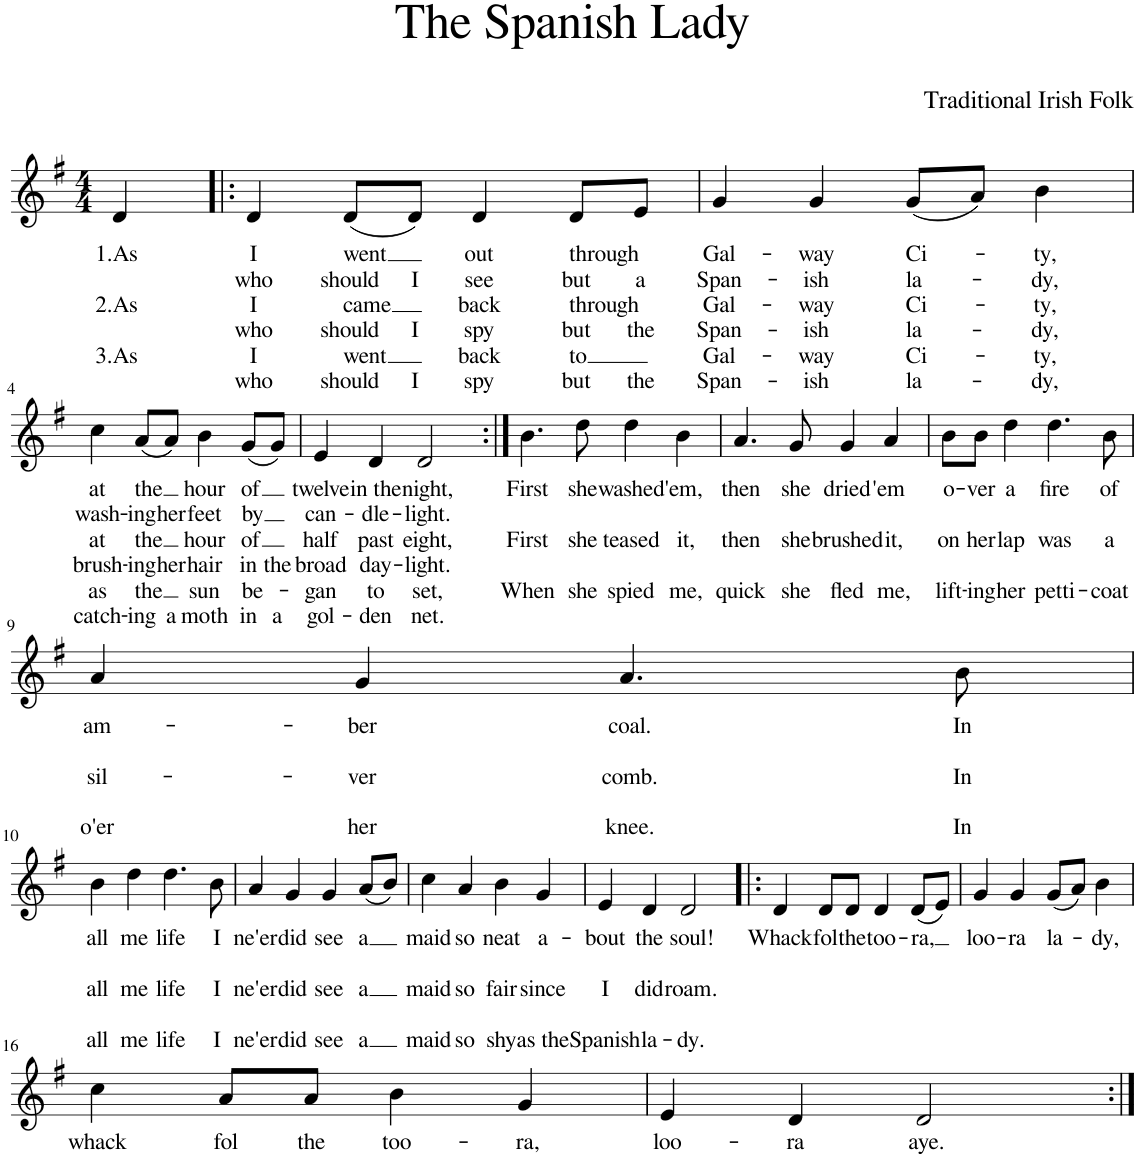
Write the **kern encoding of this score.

**kern	**text	**text	**text	**text	**text	**text
*part1	*part1	*part1	*part1	*part1	*part1	*part1
*staff1	*staff1	*staff1	*staff1	*staff1	*staff1	*staff1
*I"Piano	*	*	*	*	*	*
*I'Pno.	*	*	*	*	*	*
*clefG2	*	*	*	*	*	*
*k[f#]	*	*	*	*	*	*
*M4/4	*	*	*	*	*	*
=1	=1	=1	=1	=1	=1	=1
!	!LO:LY:b	!	!LO:LY:b	!	!LO:LY:b	!
4d/	1.As	.	2.As	.	3.As	.
=2!|:	=2!|:	=2!|:	=2!|:	=2!|:	=2!|:	=2!|:
!	!LO:LY:b	!LO:LY:b	!LO:LY:b	!LO:LY:b	!LO:LY:b	!LO:LY:b
4d/	I	who	I	who	I	who
!	!LO:LY:b	!LO:LY:b	!LO:LY:b	!LO:LY:b	!LO:LY:b	!LO:LY:b
(8d/L	went	should	came	should	went	should
!	!	!LO:LY:b	!	!LO:LY:b	!	!LO:LY:b
8d/J)	.	I	.	I	.	I
!	!LO:LY:b	!LO:LY:b	!LO:LY:b	!LO:LY:b	!LO:LY:b	!LO:LY:b
4d/	out	see	back	spy	back	spy
!	!LO:LY:b	!LO:LY:b	!LO:LY:b	!LO:LY:b	!LO:LY:b	!LO:LY:b
8d/L	through	but	through	but	to	but
!	!	!LO:LY:b	!	!LO:LY:b	!	!LO:LY:b
8e/J	.	a	.	the	.	the
=3	=3	=3	=3	=3	=3	=3
!	!LO:LY:b	!LO:LY:b	!LO:LY:b	!LO:LY:b	!LO:LY:b	!LO:LY:b
4g/	Gal-	Span-	Gal-	Span-	Gal-	Span-
!	!LO:LY:b	!LO:LY:b	!LO:LY:b	!LO:LY:b	!LO:LY:b	!LO:LY:b
4g/	-way	-ish	-way	-ish	-way	-ish
!	!LO:LY:b	!LO:LY:b	!LO:LY:b	!LO:LY:b	!LO:LY:b	!LO:LY:b
(8g/L	Ci-	la-	Ci-	la-	Ci-	la-
8a/J)	.	.	.	.	.	.
!	!LO:LY:b	!LO:LY:b	!LO:LY:b	!LO:LY:b	!LO:LY:b	!LO:LY:b
4b\	-ty,	-dy,	-ty,	-dy,	-ty,	-dy,
!!LO:LB:g=z
=4	=4	=4	=4	=4	=4	=4
!	!LO:LY:b	!LO:LY:b	!LO:LY:b	!LO:LY:b	!LO:LY:b	!LO:LY:b
4cc\	at	wash-	at	brush-	as	catch-
!	!LO:LY:b	!LO:LY:b	!LO:LY:b	!LO:LY:b	!LO:LY:b	!LO:LY:b
(8a/L	the	-ing	the	-ing	the	-ing
!	!	!LO:LY:b	!	!LO:LY:b	!	!LO:LY:b
8a/J)	.	her	.	her	.	a
!	!LO:LY:b	!LO:LY:b	!LO:LY:b	!LO:LY:b	!LO:LY:b	!LO:LY:b
4b\	hour	feet	hour	hair	sun	moth
!	!LO:LY:b	!LO:LY:b	!LO:LY:b	!LO:LY:b	!LO:LY:b	!LO:LY:b
(8g/L	of	by	of	in	be-	in
!	!	!	!	!LO:LY:b	!	!LO:LY:b
8g/J)	.	.	.	the	.	a
=5	=5	=5	=5	=5	=5	=5
!	!LO:LY:b	!LO:LY:b	!LO:LY:b	!LO:LY:b	!LO:LY:b	!LO:LY:b
4e/	twelve	can-	half	broad	-gan	gol-
!	!LO:LY:b	!LO:LY:b	!LO:LY:b	!LO:LY:b	!LO:LY:b	!LO:LY:b
4d/	in the	-dle-	past	day-	to	-den
!	!LO:LY:b	!LO:LY:b	!LO:LY:b	!LO:LY:b	!LO:LY:b	!LO:LY:b
2d/	night,	-light.	eight,	-light.	set,	net.
=6:|!	=6:|!	=6:|!	=6:|!	=6:|!	=6:|!	=6:|!
!	!LO:LY:b	!	!LO:LY:b	!	!LO:LY:b	!
4.b\	First	.	First	.	When	.
!	!LO:LY:b	!	!LO:LY:b	!	!LO:LY:b	!
8dd\	she	.	she	.	she	.
!	!LO:LY:b	!	!LO:LY:b	!	!LO:LY:b	!
4dd\	washed	.	teased	.	spied	.
!	!LO:LY:b	!	!LO:LY:b	!	!LO:LY:b	!
4b\	'em,	.	it,	.	me,	.
=7	=7	=7	=7	=7	=7	=7
!	!LO:LY:b	!	!LO:LY:b	!	!LO:LY:b	!
4.a/	then	.	then	.	quick	.
!	!LO:LY:b	!	!LO:LY:b	!	!LO:LY:b	!
8g/	she	.	she	.	she	.
!	!LO:LY:b	!	!LO:LY:b	!	!LO:LY:b	!
4g/	dried	.	brushed	.	fled	.
!	!LO:LY:b	!	!LO:LY:b	!	!LO:LY:b	!
4a/	'em	.	it,	.	me,	.
=8	=8	=8	=8	=8	=8	=8
!	!LO:LY:b	!	!LO:LY:b	!	!LO:LY:b	!
8b\L	o-	.	on	.	lift-	.
!	!LO:LY:b	!	!LO:LY:b	!	!LO:LY:b	!
8b\J	-ver	.	her	.	-ing	.
!	!LO:LY:b	!	!LO:LY:b	!	!LO:LY:b	!
4dd\	a	.	lap	.	her	.
!	!LO:LY:b	!	!LO:LY:b	!	!LO:LY:b	!
4.dd\	fire	.	was	.	petti-	.
!	!LO:LY:b	!	!LO:LY:b	!	!LO:LY:b	!
8b\	of	.	a	.	-coat	.
!!LO:LB:g=z
=9	=9	=9	=9	=9	=9	=9
!	!LO:LY:b	!	!LO:LY:b	!	!LO:LY:b	!
4a/	am-	.	sil-	.	o'er	.
!	!LO:LY:b	!	!LO:LY:b	!	!LO:LY:b	!
4g/	-ber	.	-ver	.	her	.
!	!LO:LY:b	!	!LO:LY:b	!	!LO:LY:b	!
4.a/	coal.	.	comb.	.	knee.	.
!	!LO:LY:b	!	!LO:LY:b	!	!LO:LY:b	!
8b\	In	.	In	.	In	.
!!LO:LB:g=z
=10	=10	=10	=10	=10	=10	=10
!	!LO:LY:b	!	!LO:LY:b	!	!LO:LY:b	!
4b\	all	.	all	.	all	.
!	!LO:LY:b	!	!LO:LY:b	!	!LO:LY:b	!
4dd\	me	.	me	.	me	.
!	!LO:LY:b	!	!LO:LY:b	!	!LO:LY:b	!
4.dd\	life	.	life	.	life	.
!	!LO:LY:b	!	!LO:LY:b	!	!LO:LY:b	!
8b\	I	.	I	.	I	.
=11	=11	=11	=11	=11	=11	=11
!	!LO:LY:b	!	!LO:LY:b	!	!LO:LY:b	!
4a/	ne'er	.	ne'er	.	ne'er	.
!	!LO:LY:b	!	!LO:LY:b	!	!LO:LY:b	!
4g/	did	.	did	.	did	.
!	!LO:LY:b	!	!LO:LY:b	!	!LO:LY:b	!
4g/	see	.	see	.	see	.
!	!LO:LY:b	!	!LO:LY:b	!	!LO:LY:b	!
(8a/L	a	.	a	.	a	.
8b/J)	.	.	.	.	.	.
=12	=12	=12	=12	=12	=12	=12
!	!LO:LY:b	!	!LO:LY:b	!	!LO:LY:b	!
4cc\	maid	.	maid	.	maid	.
!	!LO:LY:b	!	!LO:LY:b	!	!LO:LY:b	!
4a/	so	.	so	.	so	.
!	!LO:LY:b	!	!LO:LY:b	!	!LO:LY:b	!
4b\	neat	.	fair	.	shy	.
!	!LO:LY:b	!	!LO:LY:b	!	!LO:LY:b	!
4g/	a-	.	since	.	as the	.
=13	=13	=13	=13	=13	=13	=13
!	!LO:LY:b	!	!LO:LY:b	!	!LO:LY:b	!
4e/	-bout	.	I	.	Spanish	.
!	!LO:LY:b	!	!LO:LY:b	!	!LO:LY:b	!
4d/	the	.	did	.	la-	.
!	!LO:LY:b	!	!LO:LY:b	!	!LO:LY:b	!
2d/	soul!	.	roam.	.	-dy.	.
=14!|:	=14!|:	=14!|:	=14!|:	=14!|:	=14!|:	=14!|:
!	!LO:LY:b	!	!	!	!	!
4d/	Whack	.	.	.	.	.
!	!LO:LY:b	!	!	!	!	!
8d/L	fol	.	.	.	.	.
!	!LO:LY:b	!	!	!	!	!
8d/J	the	.	.	.	.	.
!	!LO:LY:b	!	!	!	!	!
4d/	too-	.	.	.	.	.
!	!LO:LY:b	!	!	!	!	!
(8d/L	-ra,	.	.	.	.	.
8e/J)	.	.	.	.	.	.
=15	=15	=15	=15	=15	=15	=15
!	!LO:LY:b	!	!	!	!	!
4g/	loo-	.	.	.	.	.
!	!LO:LY:b	!	!	!	!	!
4g/	-ra	.	.	.	.	.
!	!LO:LY:b	!	!	!	!	!
(8g/L	la-	.	.	.	.	.
8a/J)	.	.	.	.	.	.
!	!LO:LY:b	!	!	!	!	!
4b\	-dy,	.	.	.	.	.
!!LO:LB:g=z
=16	=16	=16	=16	=16	=16	=16
!	!LO:LY:b	!	!	!	!	!
4cc\	whack	.	.	.	.	.
!	!LO:LY:b	!	!	!	!	!
8a/L	fol	.	.	.	.	.
!	!LO:LY:b	!	!	!	!	!
8a/J	the	.	.	.	.	.
!	!LO:LY:b	!	!	!	!	!
4b\	too-	.	.	.	.	.
!	!LO:LY:b	!	!	!	!	!
4g/	-ra,	.	.	.	.	.
=17	=17	=17	=17	=17	=17	=17
!	!LO:LY:b	!	!	!	!	!
4e/	loo-	.	.	.	.	.
!	!LO:LY:b	!	!	!	!	!
4d/	-ra	.	.	.	.	.
!	!LO:LY:b	!	!	!	!	!
2d/	aye.	.	.	.	.	.
=:|!	=:|!	=:|!	=:|!	=:|!	=:|!	=:|!
*-	*-	*-	*-	*-	*-	*-
